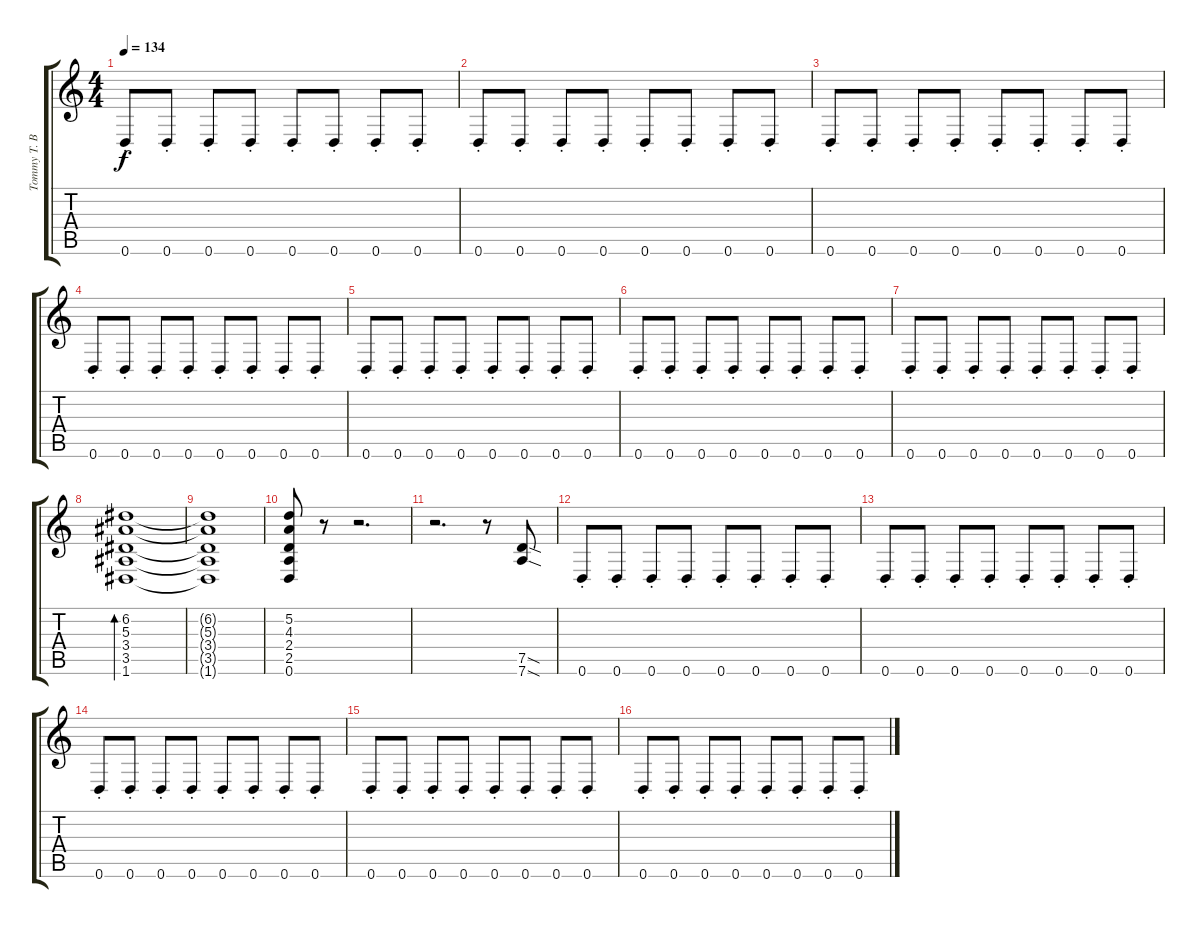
\track ("Tommy T. Baron" "Tommy T. B") {instrument distortionguitar}
\staff {score tabs}
\tuning (D4 A3 F3 C3 G2 D2) {hide}
\ts (4 4)
\tempo 134
\clef g2
\ks c
0.6{st}.8{dy f} 0.6{st}.8 0.6{st}.8 0.6{st}.8 0.6{st}.8 0.6{st}.8 0.6{st}.8 0.6{st}.8 |
0.6{st}.8 0.6{st}.8 0.6{st}.8 0.6{st}.8 0.6{st}.8 0.6{st}.8 0.6{st}.8 0.6{st}.8 |
0.6{st}.8 0.6{st}.8 0.6{st}.8 0.6{st}.8 0.6{st}.8 0.6{st}.8 0.6{st}.8 0.6{st}.8 |
0.6{st}.8 0.6{st}.8 0.6{st}.8 0.6{st}.8 0.6{st}.8 0.6{st}.8 0.6{st}.8 0.6{st}.8 |
0.6{st}.8 0.6{st}.8 0.6{st}.8 0.6{st}.8 0.6{st}.8 0.6{st}.8 0.6{st}.8 0.6{st}.8 |
0.6{st}.8 0.6{st}.8 0.6{st}.8 0.6{st}.8 0.6{st}.8 0.6{st}.8 0.6{st}.8 0.6{st}.8 |
0.6{st}.8 0.6{st}.8 0.6{st}.8 0.6{st}.8 0.6{st}.8 0.6{st}.8 0.6{st}.8 0.6{st}.8 |
(6.2 5.3 3.4 3.5 1.6).1{bd 60} |
(6.2{t} 5.3{t} 3.4{t} 3.5{t} 1.6{t}).1 |
(5.2 4.3 2.4 2.5 0.6).8 r.8 r.2{d} |
r.2{d} r.8 (7.5{sod} 7.6{sod}).8 |
0.6{st}.8 0.6{st}.8 0.6{st}.8 0.6{st}.8 0.6{st}.8 0.6{st}.8 0.6{st}.8 0.6{st}.8 |
0.6{st}.8 0.6{st}.8 0.6{st}.8 0.6{st}.8 0.6{st}.8 0.6{st}.8 0.6{st}.8 0.6{st}.8 |
0.6{st}.8 0.6{st}.8 0.6{st}.8 0.6{st}.8 0.6{st}.8 0.6{st}.8 0.6{st}.8 0.6{st}.8 |
0.6{st}.8 0.6{st}.8 0.6{st}.8 0.6{st}.8 0.6{st}.8 0.6{st}.8 0.6{st}.8 0.6{st}.8 |
0.6{st}.8 0.6{st}.8 0.6{st}.8 0.6{st}.8 0.6{st}.8 0.6{st}.8 0.6{st}.8 0.6{st}.8
